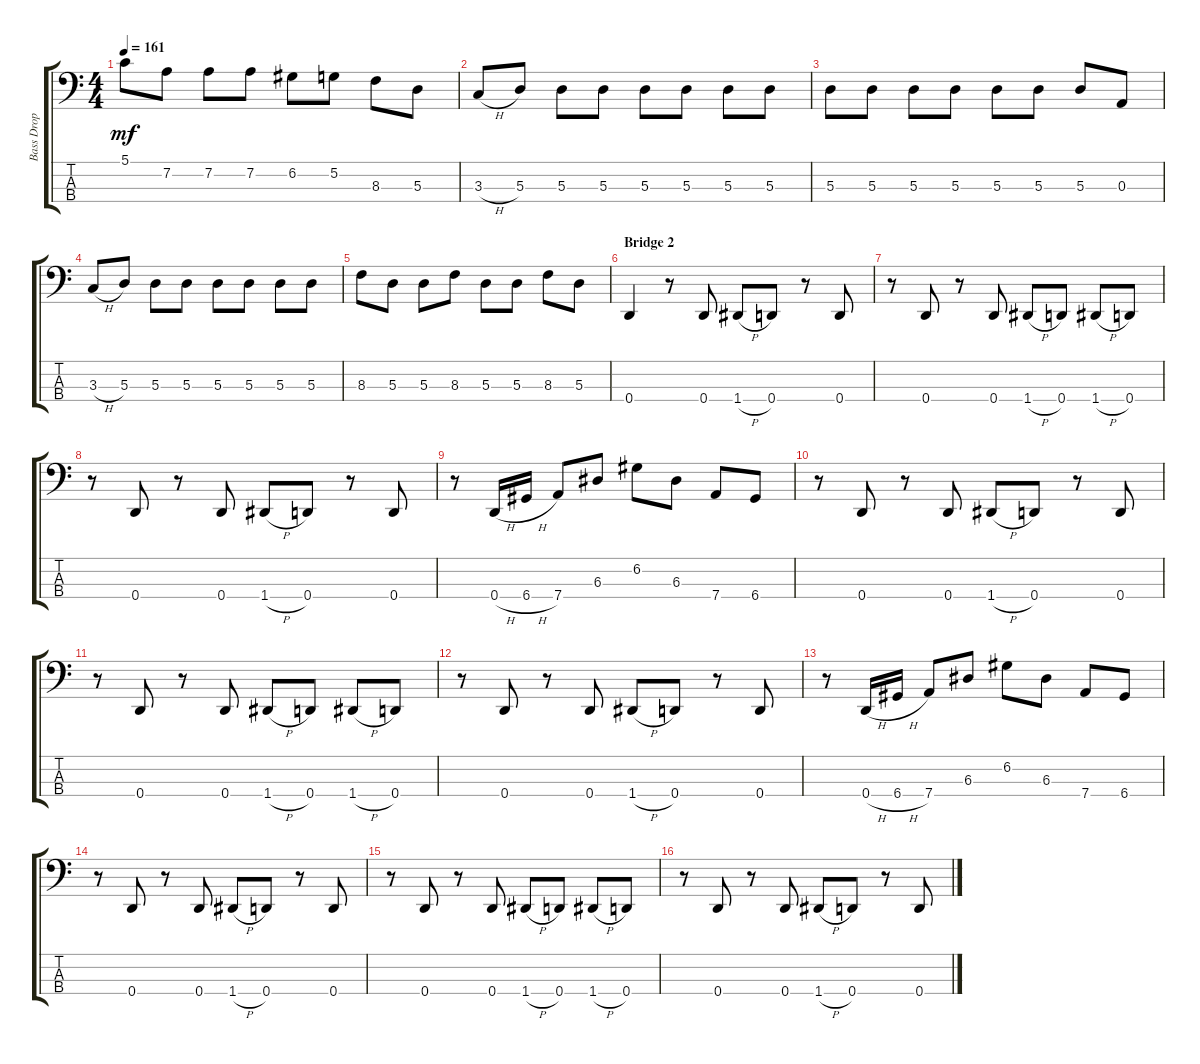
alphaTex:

\track ("Bass Drop D" "Bass Drop ") {instrument electricbassfinger}
\staff {score tabs}
\tuning (G2 D2 A1 D1) {hide}
\ts (4 4)
\tempo 161
\clef f4
\ks c
5.1.8{dy mf} 7.2.8 7.2.8 7.2.8 6.2.8 5.2.8 8.3.8 5.3.8 |
3.3{h}.8 5.3.8 5.3.8 5.3.8 5.3.8 5.3.8 5.3.8 5.3.8 |
5.3.8 5.3.8 5.3.8 5.3.8 5.3.8 5.3.8 5.3.8 0.3.8 |
3.3{h}.8 5.3.8 5.3.8 5.3.8 5.3.8 5.3.8 5.3.8 5.3.8 |
8.3.8 5.3.8 5.3.8 8.3.8 5.3.8 5.3.8 8.3.8 5.3.8 |
\section ("" "Bridge 2")
0.4.4 r.8 0.4.8 1.4{h}.8 0.4.8 r.8 0.4.8 |
r.8 0.4.8 r.8 0.4.8 1.4{h}.8 0.4.8 1.4{h}.8 0.4.8 |
r.8 0.4.8 r.8 0.4.8 1.4{h}.8 0.4.8 r.8 0.4.8 |
r.8 0.4{h}.16 6.4{h}.16 7.4.8 6.3.8 6.2.8 6.3.8 7.4.8 6.4.8 |
r.8 0.4.8 r.8 0.4.8 1.4{h}.8 0.4.8 r.8 0.4.8 |
r.8 0.4.8 r.8 0.4.8 1.4{h}.8 0.4.8 1.4{h}.8 0.4.8 |
r.8 0.4.8 r.8 0.4.8 1.4{h}.8 0.4.8 r.8 0.4.8 |
r.8 0.4{h}.16 6.4{h}.16 7.4.8 6.3.8 6.2.8 6.3.8 7.4.8 6.4.8 |
r.8 0.4.8 r.8 0.4.8 1.4{h}.8 0.4.8 r.8 0.4.8 |
r.8 0.4.8 r.8 0.4.8 1.4{h}.8 0.4.8 1.4{h}.8 0.4.8 |
r.8 0.4.8 r.8 0.4.8 1.4{h}.8 0.4.8 r.8 0.4.8
